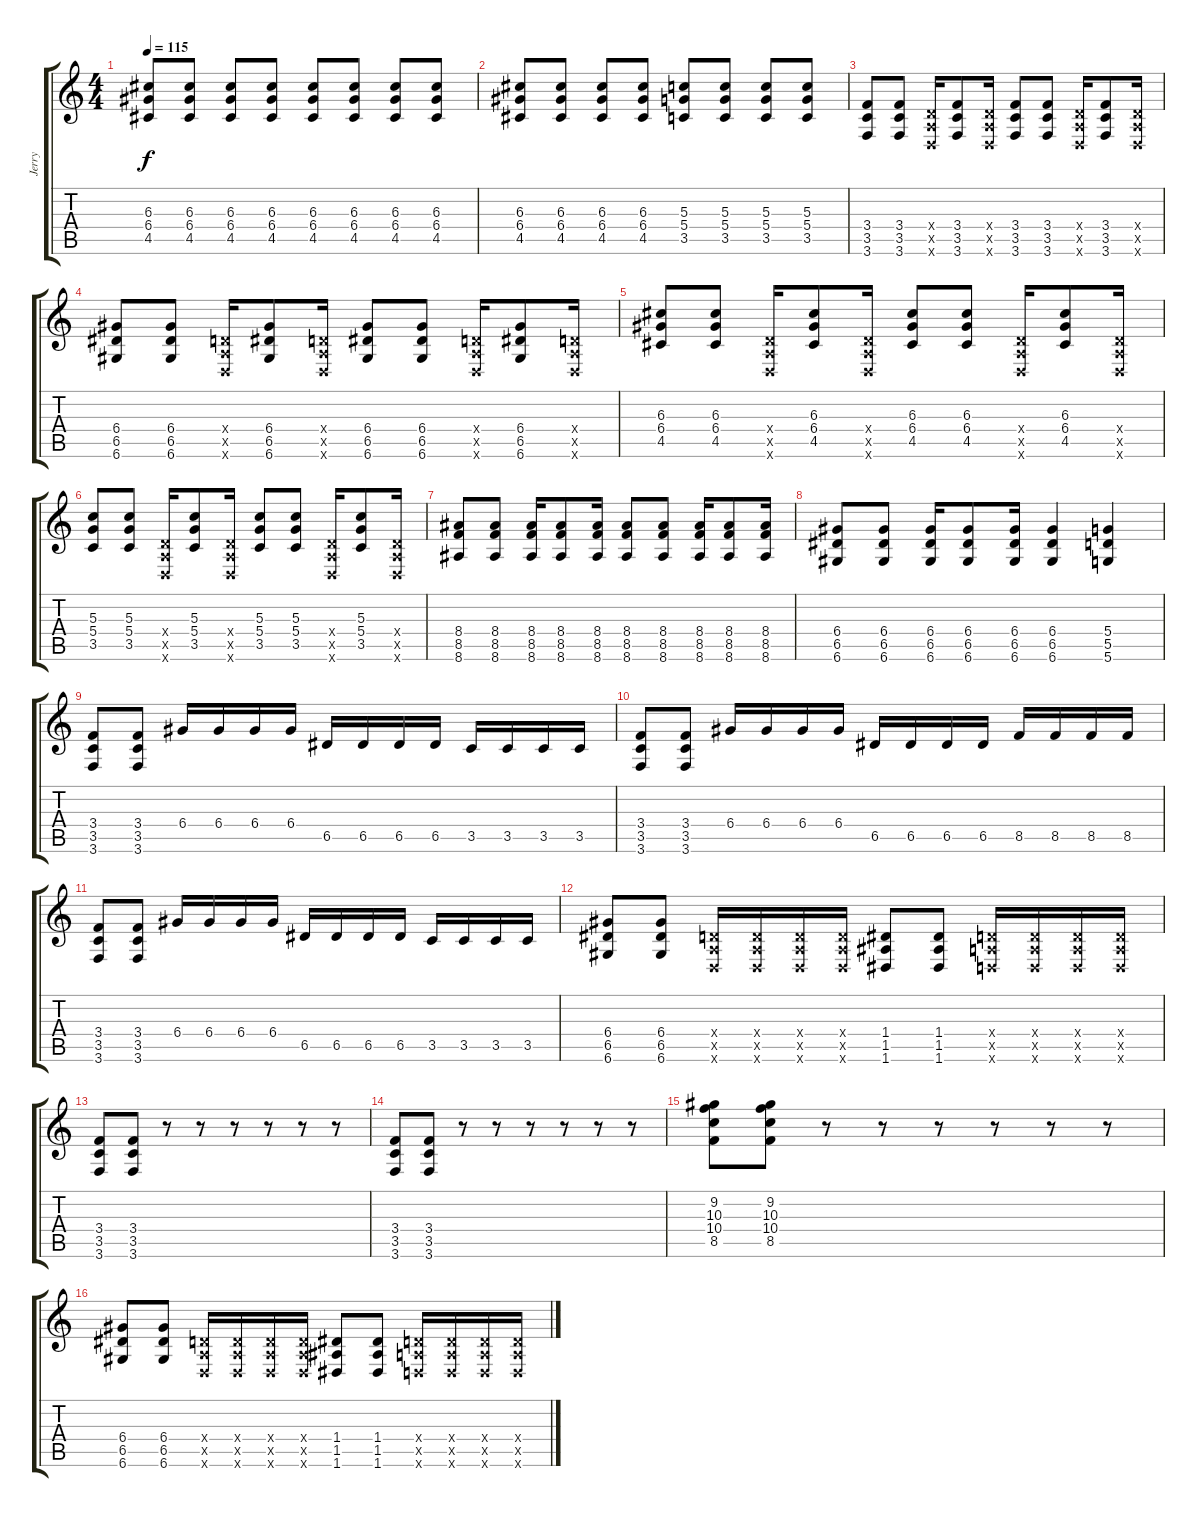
\track ("Jerry" "Jerry") {instrument overdrivenguitar}
\staff {score tabs}
\tuning (E4 B3 G3 D3 A2 D2) {hide}
\ts (4 4)
\tempo 115
\clef g2
\ks c
(6.3 6.4 4.5).8{dy f} (6.3 6.4 4.5).8 (6.3 6.4 4.5).8 (6.3 6.4 4.5).8 (6.3 6.4 4.5).8 (6.3 6.4 4.5).8 (6.3 6.4 4.5).8 (6.3 6.4 4.5).8 |
(6.3 6.4 4.5).8 (6.3 6.4 4.5).8 (6.3 6.4 4.5).8 (6.3 6.4 4.5).8 (5.3 5.4 3.5).8 (5.3 5.4 3.5).8 (5.3 5.4 3.5).8 (5.3 5.4 3.5).8 |
(3.4 3.5 3.6).8 (3.4 3.5 3.6).8 (0.4{x} 0.5{x} 0.6{x}).16 (3.4 3.5 3.6).8 (0.4{x} 0.5{x} 0.6{x}).16 (3.4 3.5 3.6).8 (3.4 3.5 3.6).8 (0.4{x} 0.5{x} 0.6{x}).16 (3.4 3.5 3.6).8 (0.4{x} 0.5{x} 0.6{x}).16 |
(6.4 6.5 6.6).8 (6.4 6.5 6.6).8 (0.4{x} 0.5{x} 0.6{x}).16 (6.4 6.5 6.6).8 (0.4{x} 0.5{x} 0.6{x}).16 (6.4 6.5 6.6).8 (6.4 6.5 6.6).8 (0.4{x} 0.5{x} 0.6{x}).16 (6.4 6.5 6.6).8 (0.4{x} 0.5{x} 0.6{x}).16 |
(6.3 6.4 4.5).8 (6.3 6.4 4.5).8 (0.4{x} 0.5{x} 0.6{x}).16 (6.3 6.4 4.5).8 (0.4{x} 0.5{x} 0.6{x}).16 (6.3 6.4 4.5).8 (6.3 6.4 4.5).8 (0.4{x} 0.5{x} 0.6{x}).16 (6.3 6.4 4.5).8 (0.4{x} 0.5{x} 0.6{x}).16 |
(5.3 5.4 3.5).8 (5.3 5.4 3.5).8 (0.4{x} 0.5{x} 0.6{x}).16 (5.3 5.4 3.5).8 (0.4{x} 0.5{x} 0.6{x}).16 (5.3 5.4 3.5).8 (5.3 5.4 3.5).8 (0.4{x} 0.5{x} 0.6{x}).16 (5.3 5.4 3.5).8 (0.4{x} 0.5{x} 0.6{x}).16 |
(8.4 8.5 8.6).8 (8.4 8.5 8.6).8 (8.4 8.5 8.6).16 (8.4 8.5 8.6).8 (8.4 8.5 8.6).16 (8.4 8.5 8.6).8 (8.4 8.5 8.6).8 (8.4 8.5 8.6).16 (8.4 8.5 8.6).8 (8.4 8.5 8.6).16 |
(6.4 6.5 6.6).8 (6.4 6.5 6.6).8 (6.4 6.5 6.6).16 (6.4 6.5 6.6).8 (6.4 6.5 6.6).16 (6.4 6.5 6.6).4 (5.4 5.5 5.6).4 |
(3.4 3.5 3.6).8 (3.4 3.5 3.6).8 6.4.16 6.4.16 6.4.16 6.4.16 6.5.16 6.5.16 6.5.16 6.5.16 3.5.16 3.5.16 3.5.16 3.5.16 |
(3.4 3.5 3.6).8 (3.4 3.5 3.6).8 6.4.16 6.4.16 6.4.16 6.4.16 6.5.16 6.5.16 6.5.16 6.5.16 8.5.16 8.5.16 8.5.16 8.5.16 |
(3.4 3.5 3.6).8 (3.4 3.5 3.6).8 6.4.16 6.4.16 6.4.16 6.4.16 6.5.16 6.5.16 6.5.16 6.5.16 3.5.16 3.5.16 3.5.16 3.5.16 |
(6.4 6.5 6.6).8 (6.4 6.5 6.6).8 (0.4{x} 0.5{x} 0.6{x}).16 (0.4{x} 0.5{x} 0.6{x}).16 (0.4{x} 0.5{x} 0.6{x}).16 (0.4{x} 0.5{x} 0.6{x}).16 (1.4 1.5 1.6).8 (1.4 1.5 1.6).8 (0.4{x} 0.5{x} 0.6{x}).16 (0.4{x} 0.5{x} 0.6{x}).16 (0.4{x} 0.5{x} 0.6{x}).16 (0.4{x} 0.5{x} 0.6{x}).16 |
(3.4 3.5 3.6).8 (3.4 3.5 3.6).8 r.8 r.8 r.8 r.8 r.8 r.8 |
(3.4 3.5 3.6).8 (3.4 3.5 3.6).8 r.8 r.8 r.8 r.8 r.8 r.8 |
(9.2 10.3 10.4 8.5).8 (9.2 10.3 10.4 8.5).8 r.8 r.8 r.8 r.8 r.8 r.8 |
(6.4 6.5 6.6).8 (6.4 6.5 6.6).8 (0.4{x} 0.5{x} 0.6{x}).16 (0.4{x} 0.5{x} 0.6{x}).16 (0.4{x} 0.5{x} 0.6{x}).16 (0.4{x} 0.5{x} 0.6{x}).16 (1.4 1.5 1.6).8 (1.4 1.5 1.6).8 (0.4{x} 0.5{x} 0.6{x}).16 (0.4{x} 0.5{x} 0.6{x}).16 (0.4{x} 0.5{x} 0.6{x}).16 (0.4{x} 0.5{x} 0.6{x}).16
